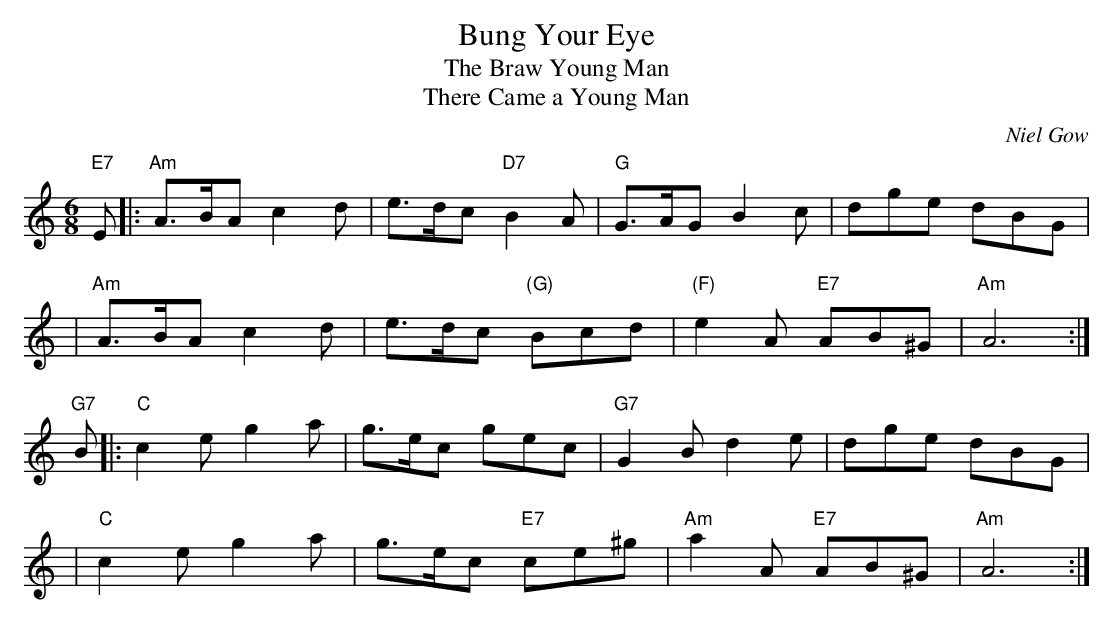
X:1
T: Bung Your Eye
T: The Braw Young Man
T: There Came a Young Man
C: Niel Gow
M: 6/8
L: 1/8
K: Am
"E7"E |: "Am"A>BA c2d | e>dc "D7"B2A | "G"G>AG B2c | dge dBG |
y2    |  "Am"A>BA c2d | e>dc "(G)"Bcd | "(F)"e2A "E7"AB^G | "Am"A6 :|
"G7"B |: "C"c2e g2a | g>ec gec | "G7"G2B d2e | dge dBG |
y2    |  "C"c2e g2a | g>ec "E7"ce^g | "Am"a2A "E7"AB^G | "Am"A6 :|
x8 x8 x8 x8 x8 x8 x8 x8 |
x8 x8 x8 x8 x8 x8 x8 x8 |
x8 x8 x8 x8 x8 x8 x8 x8 |
x8 x8 x8 x8 x8 x8 x8 x8 |
x8 x8 x8 x8 x8 x8 x8 x8 |
